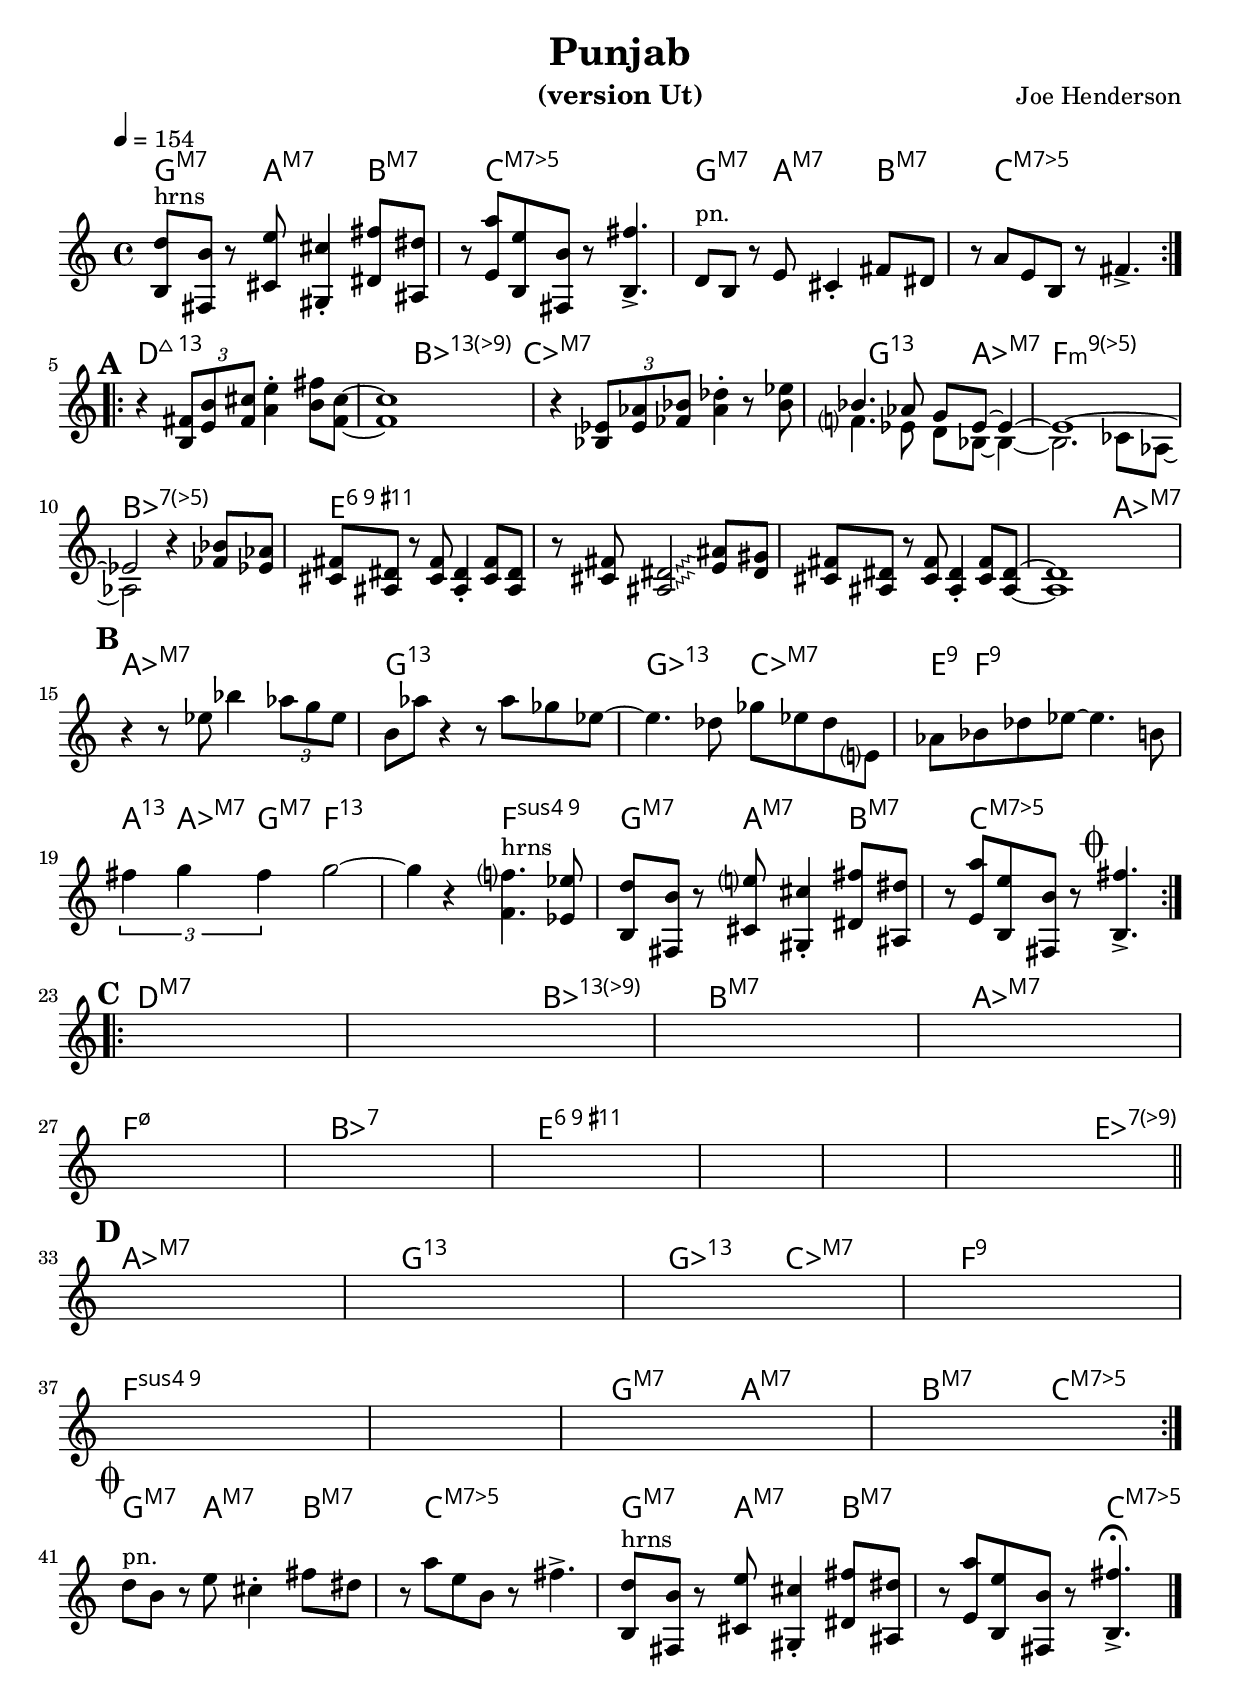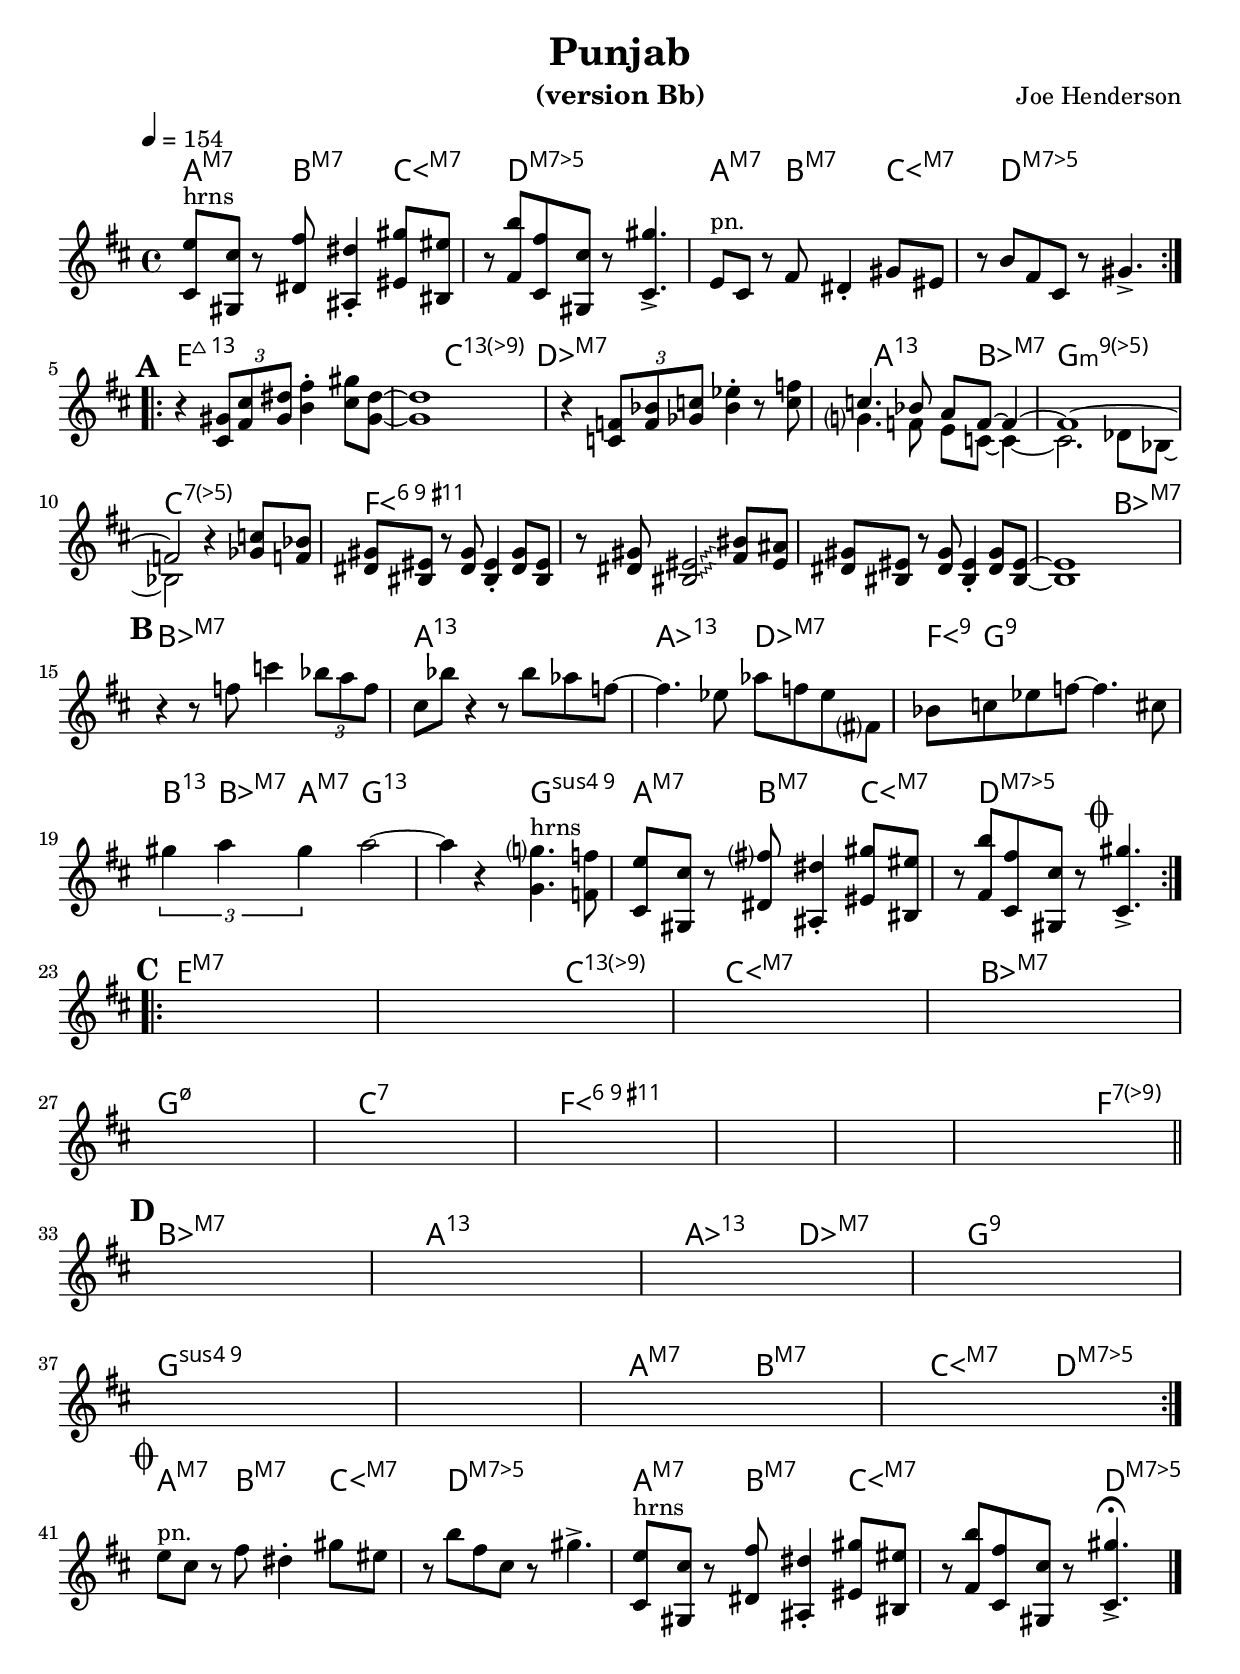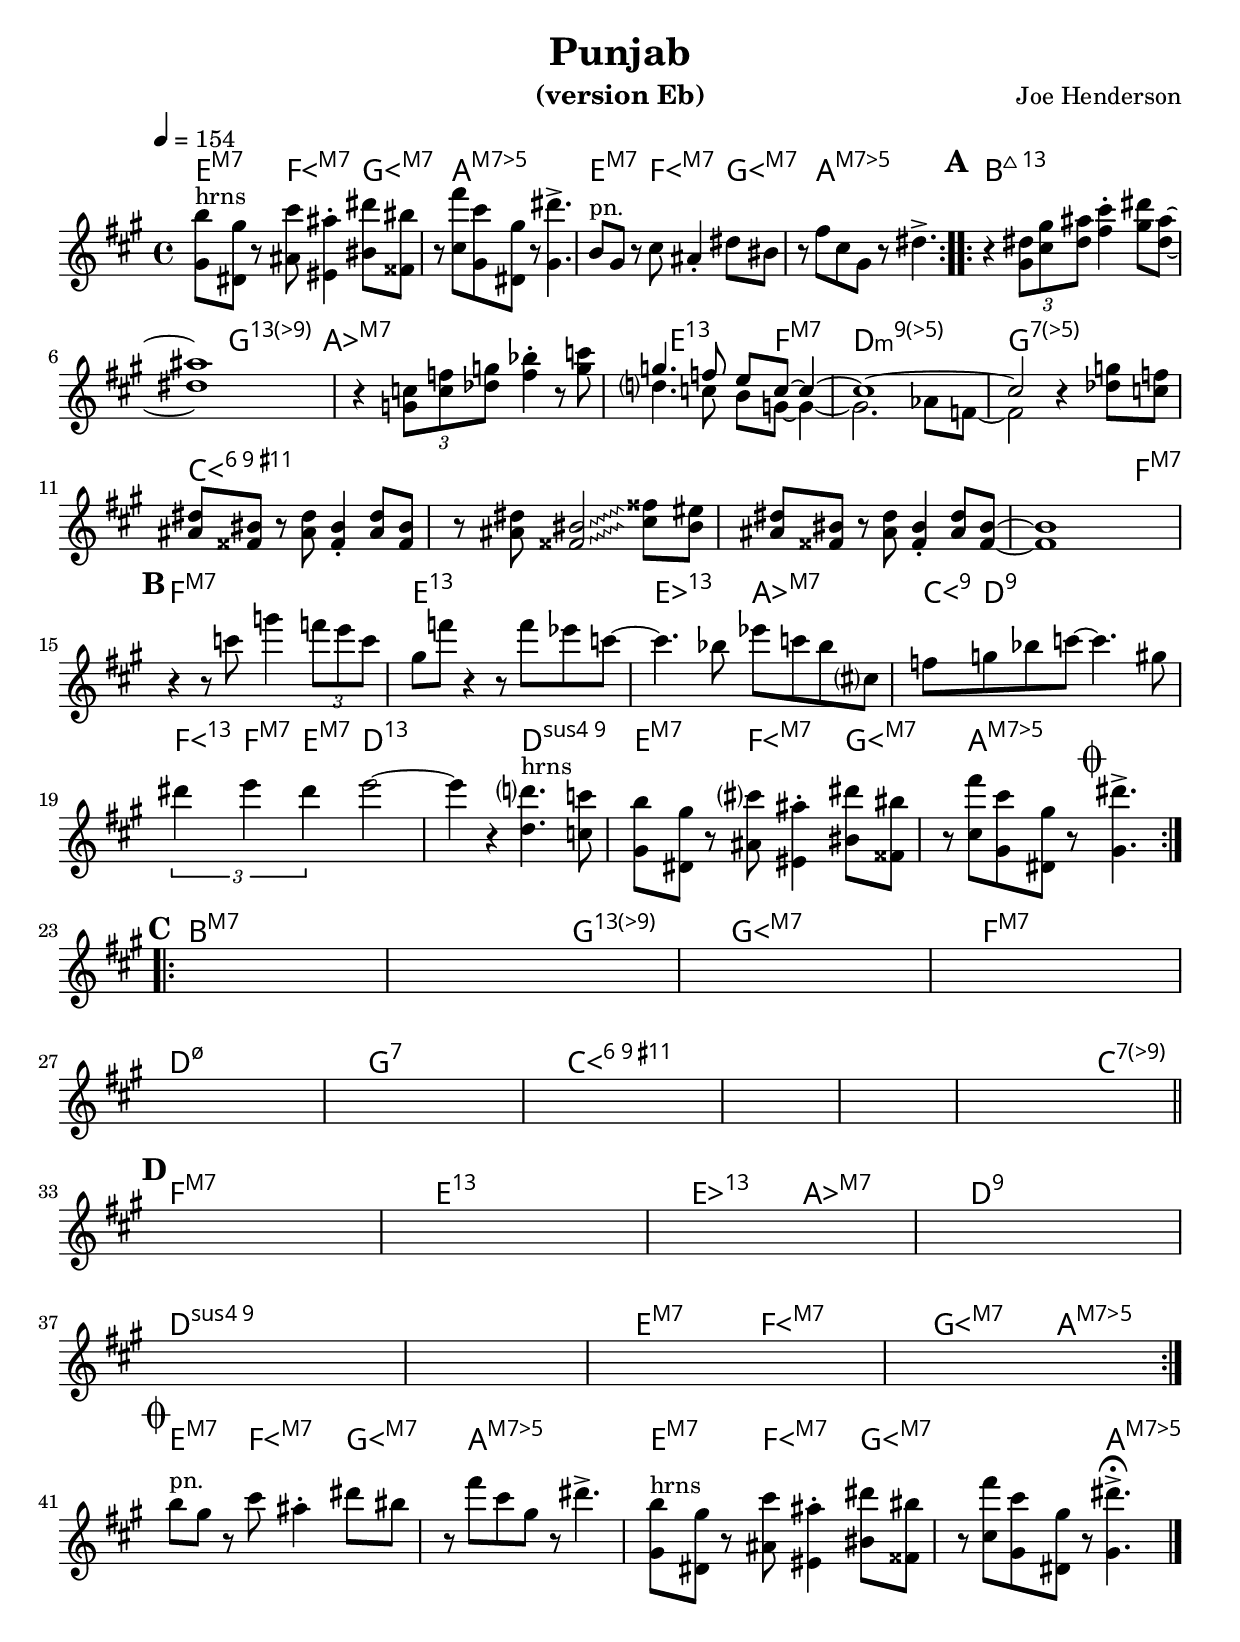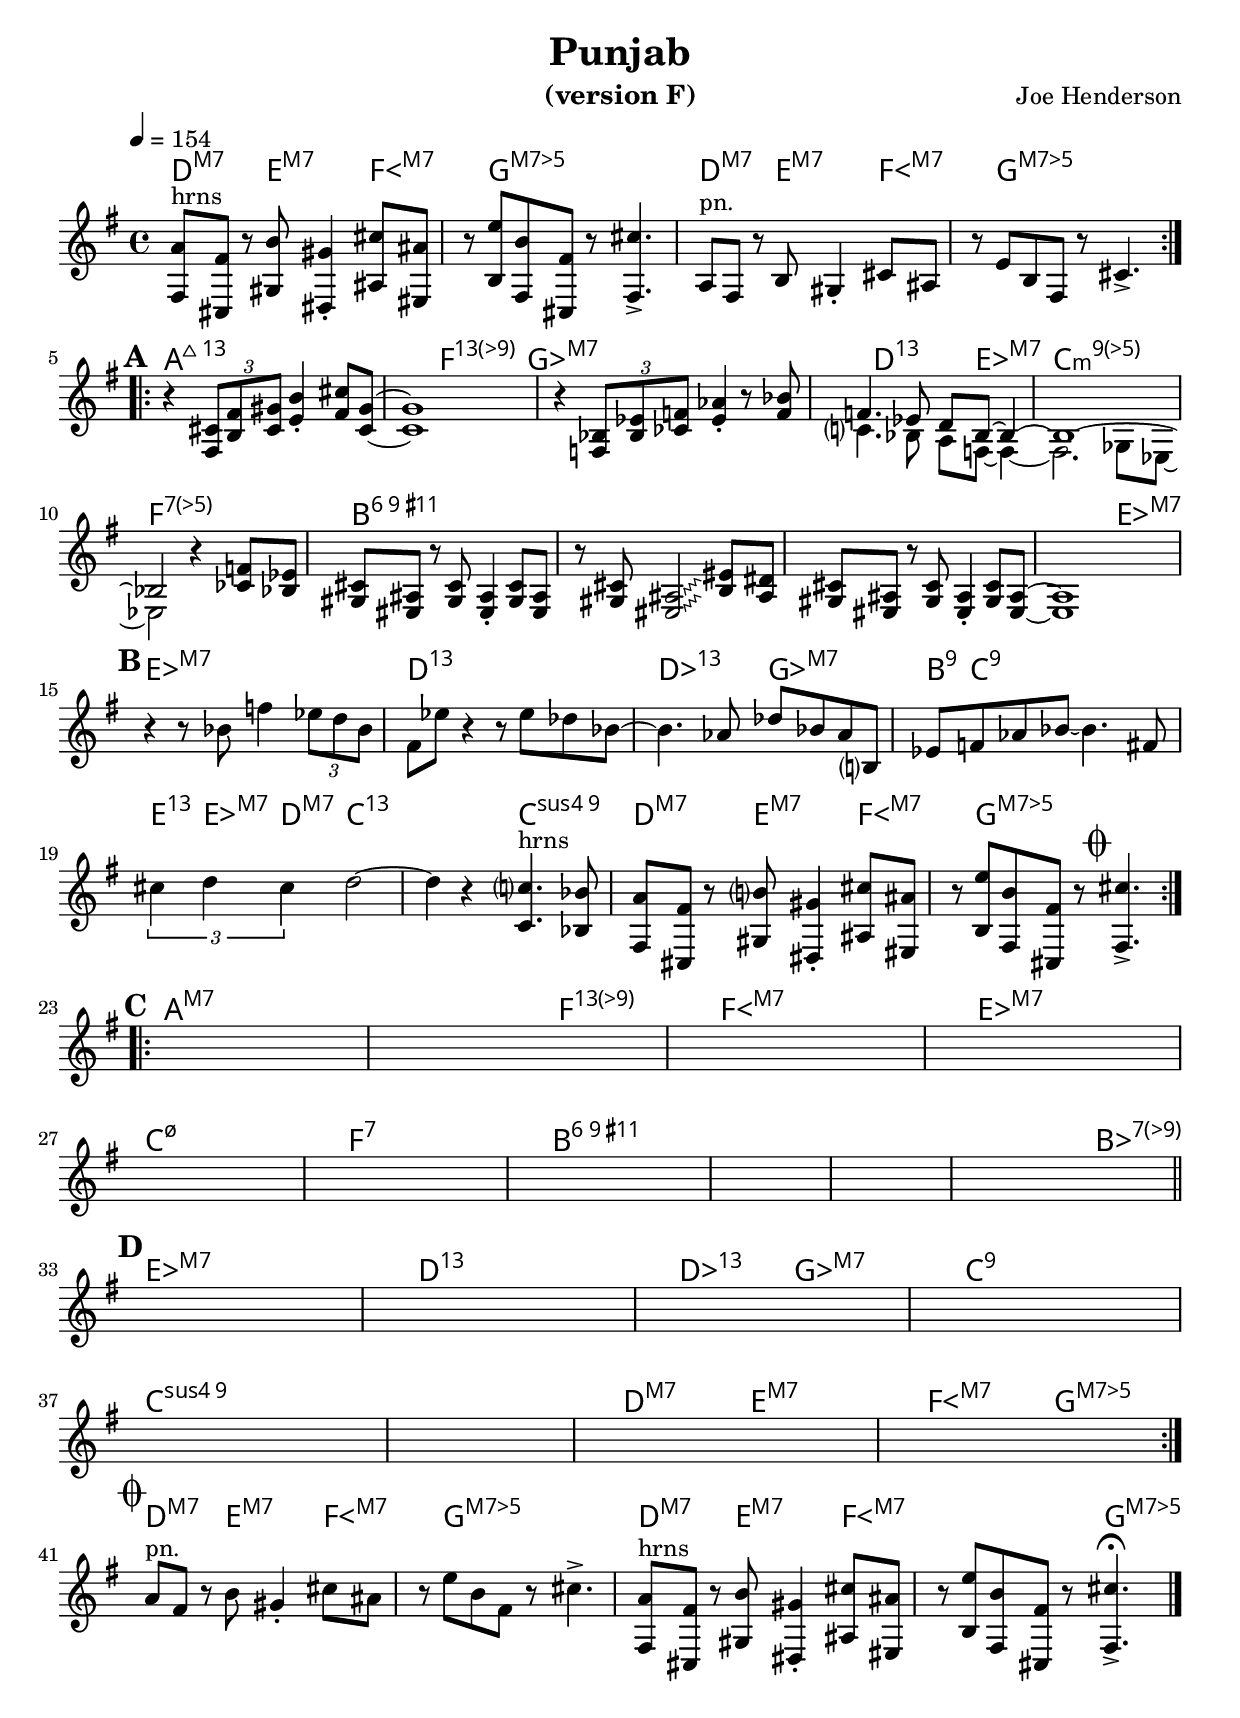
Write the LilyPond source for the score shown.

% Created on Mon Sep 20 15:23:38 CEST 2010
\version "2.22.0"

#(set-global-staff-size 21)
#(set-default-paper-size "a4")

\include "utils/AccordsJazzDefs.ly"

\paper { indent = 0\cm} 

\header {
	title = "Punjab" 
 	composer = "Joe Henderson"
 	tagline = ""

}


accords = \chords {
  \repeat volta 2 {
  g4.:maj7 a:maj7 b:maj7 c:maj7.5- s2
  g4.:maj7 a:maj7 b:maj7 c:maj7.5- s2}
  \repeat volta 2 {
  d1:maj7.13 s2 bes4.:13.9- ces1:maj7 s4
  g2:13  aes4.:maj7 f1:m9.5- bes:7.5-
  e:6.9.11+ s s s2 s4 s8 aes:maj7
  aes1:maj7 g:13 ges2:13 ces:maj7 e8:9 f:9 s2.
  \tuplet 3/2 {a4:13 aes:maj7 g:maj7} f2:13
  s f:sus9
  g4.:maj7 a:maj7 b:maj7 c:maj7.5- s2
  }
 \repeat volta 2 {
 d1:maj7 s2 bes:13.9- b1:maj7 aes:maj7 f:m7.5-
 bes:7 e:6.9.11+ s s s2 es:7.9-
 aes1:maj7 g:13 ges2:13 ces:maj7 f1:9
 f:sus9 s g2:maj7 a:maj7 b:maj7 c:maj7.5-
 }
 g4.:maj7 a:maj7 b:maj7 c:maj7.5- s2
  g4.:maj7 a:maj7 b:maj7 s2 c4.:maj7.5-
}

staffViolon = \new Staff {
	\time 4/4
	\tempo 4 = 154 
	\set Staff.midiInstrument = "trumpet"
	\key c \major
	\clef treble
	\accidentalStyle "modern-cautionary"
	\relative c' { 	
 % Type notes here 
\compressEmptyMeasures
% \set Timing.beamExceptions = #'()

\repeat volta 2 {
<< {
   d'8^"hrns" b r e cis4-. fis8 dis
   r a' e b r fis'4.->
}
  {
   b,,8 fis r cis' gis4-. dis'8 ais
   r e' b fis r b4.->
  }
>>
d8^"pn." b r e cis4-. fis8 dis r a' e b r fis'4.->
}
\repeat volta 2 {
 \mark \default
r4 \tuplet 3/2 {<fis b,>8 <b e,> <cis fis,>} <e a,>4-. <fis b,>8 <cis fis,>~ <cis fis,>1
r4 \tuplet 3/2 {<es, bes>8 <aes es> <bes fes>} <des aes>4-. r8 <es bes>

<<
{
bes4. aes8 g es~ es4~ es1~ es2
}\\
{
f4. es8 d bes~ bes4~ bes2. ces8 aes~ aes2
}
>>
\override Glissando.style = #'zigzag
r4 <bes' fes>8 <aes es>
<fis cis> <dis ais> r8 <fis cis> <dis ais>4-. <fis cis>8 <dis ais>
r <fis cis> <dis ais>2 \glissando <ais' e>8 <gis dis>
<fis cis> <dis ais> r8 <fis cis> <dis ais>4-. <fis cis>8 <dis ais>~ <dis ais>1
\break
\mark \default
r4 r8 es' bes'4 \tuplet 3/2 {aes8 g es}
b aes' r4 r8 aes ges es~
es4. des8 ges es des e, 
aes bes des es~ es4. b8
\tuplet 3/2 {fis'4 g fis} g2~ g4 r <f f,>4.^"hrns" <es es,>8
<< {
   d8 b r e cis4-. fis8 dis
   r a' e b r\mark \markup { \musicglyph "scripts.coda" } fis'4.->
}
  {
   b,,8 fis r cis' gis4-. dis'8 ais
   r e' b fis r b4.->
  }
>>
}
\break
\repeat volta 2 {
\mark \default
s1 s s s \break s 
s s s s s \bar "||" \break
\mark \default
s s s s \break s s s s
}
\break
\mark \markup { \musicglyph "scripts.coda" } 
d'8^"pn." b r e cis4-. fis8 dis r a' e b r fis'4.->
<< {
   d8^"hrns" b r e cis4-. fis8 dis
   r a' e b r fis'4.->-\fermata
}
  { 
   b,,8 fis r cis' gis4-. dis'8 ais
   r e' b fis r b4.->
  }
>> 
\bar "|."


}

%c4^\markup{Essai} cis c cis
%\mark \markup {\musicglyph "scripts.coda" }
%c cis c c \break
%\mark \markup { \column % vspace avant solos si besoin
%  { " " 
%    " " 
%    " "
%  " "
%  " "}
% } 
% c c c c c c c c

}

theme = \staffViolon

\include "utils/books.ly"